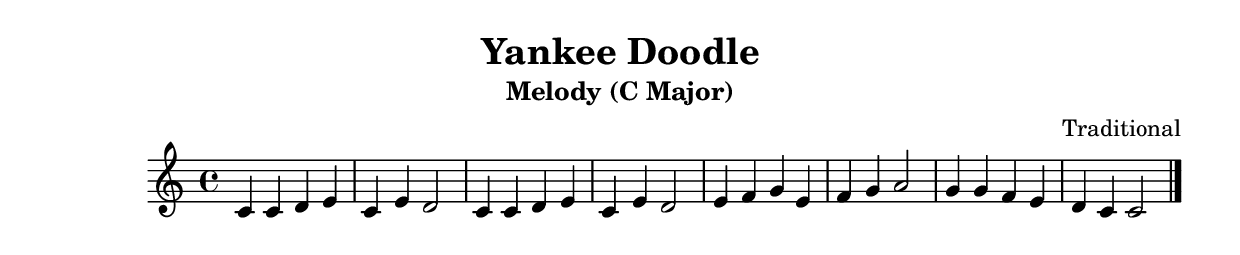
% Yankee Doodle - Melody in C major
\version "2.24.0"
\header {
  title = "Yankee Doodle"
  subtitle = "Melody (C Major)"
  composer = "Traditional"
}

melody = \relative c' {
  \key c \major
  \time 4/4
  c4 c d e | c e d2 |
  c4 c d e | c e d2 |
  e4 f g e | f g a2 |
  g4 g f e | d c c2 \bar "|." |
}

\score {
  \new Staff { \clef treble \melody }
  \layout { }
  \midi { }
}

